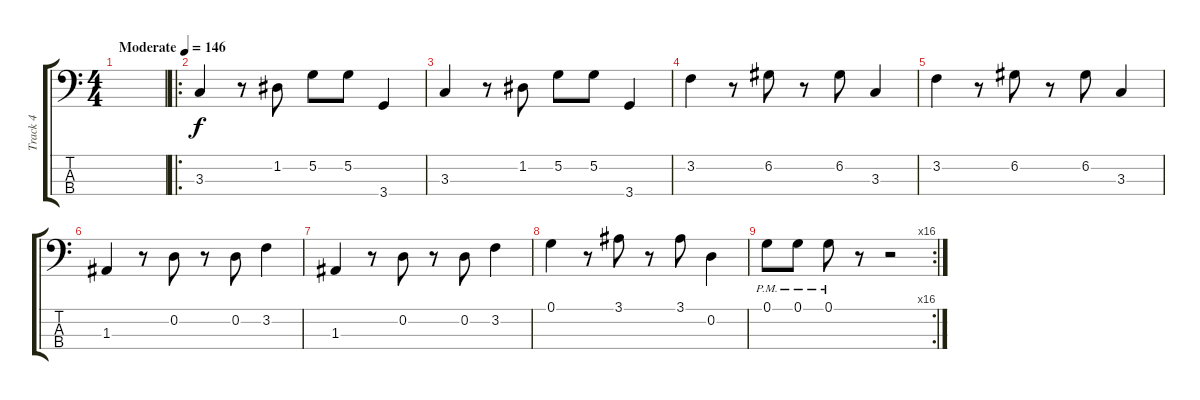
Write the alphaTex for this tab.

\track ("Track 4" "Track 4") {instrument electricbassfinger}
\staff {score tabs}
\tuning (G2 D2 A1 E1) {hide}
\ts (4 4)
\tempo (146 "Moderate")
\clef f4
\ks c
|
\ro
3.3.4 r.8 1.2.8 5.2.8 5.2.8 3.4.4 |
3.3.4 r.8 1.2.8 5.2.8 5.2.8 3.4.4 |
3.2.4 r.8 6.2.8 r.8 6.2.8 3.3.4 |
3.2.4 r.8 6.2.8 r.8 6.2.8 3.3.4 |
1.3.4 r.8 0.2.8 r.8 0.2.8 3.2.4 |
1.3.4 r.8 0.2.8 r.8 0.2.8 3.2.4 |
0.1.4 r.8 3.1.8 r.8 3.1.8 0.2.4 |
\rc 16
0.1{pm}.8 0.1{pm}.8 0.1{pm}.8 r.8 r.2
